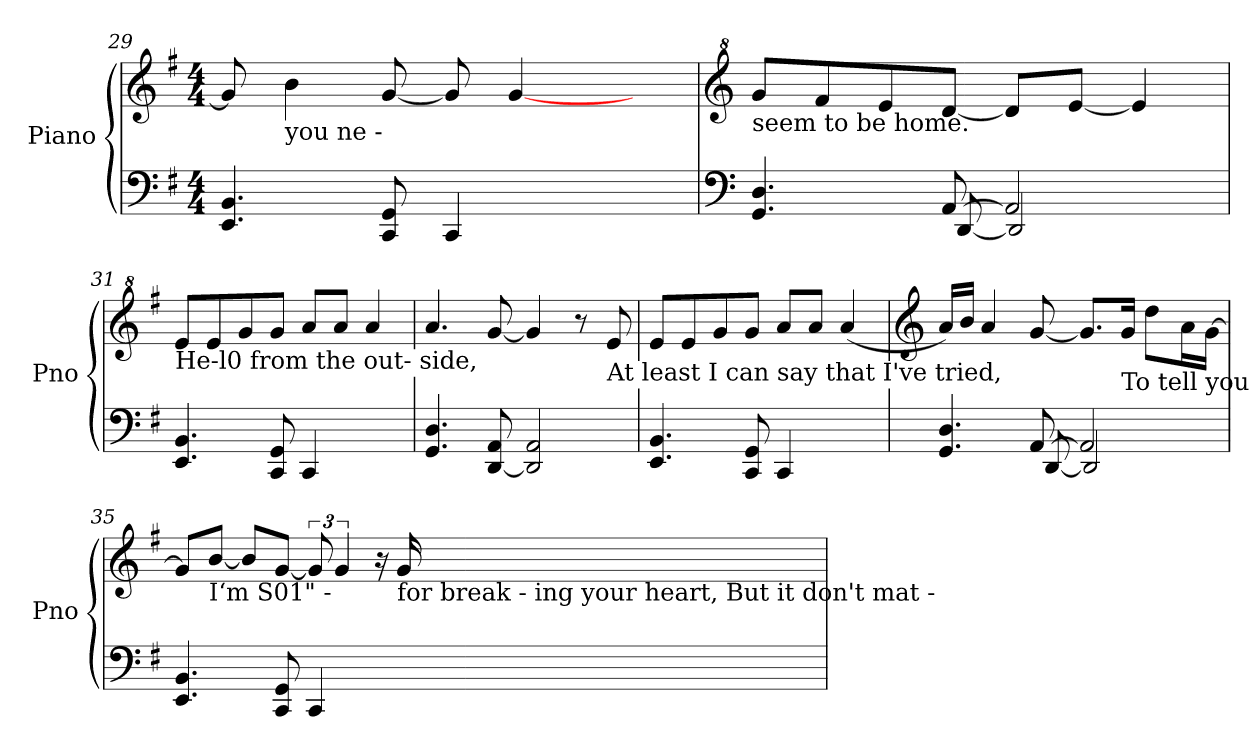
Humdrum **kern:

**kern	**kern
*part1	*part1
*staff2	*staff1
*I"Piano	*
*I'Pno	*
*clefF4	*clefG2
*k[f#]	*k[f#]
*M4/4	*M4/4
=29	=29
4.EE/ 4.BB/	8g/]
!	!LO:TX:b:t=you ne -
.	4b\
8CC/ 8GG/	[8g/
4CC/	8g/L]
.	[4g/
4ryy	.
.	8ryy
!!LO:PB:g=z
=30	=30
*clefF4	*clefG^2
*^	*
!	!	!LO:TX:b:t=seem to be home.
4.GG/ 4.D/	4.ryy	8gg/L
.	.	8ff#/
.	.	8ee/
[8AA/	[8DD/	[8dd/J
2AA/]	2DD/]	8dd/L]
.	.	[8ee/J
.	.	4ee/]
*v	*v	*
=31	=31
!	!LO:TX:b:t=He-l0 from the out- side,
4.EE/ 4.BB/	8ee/L
.	8ee/
.	8gg/
8CC/ 8GG/	8gg/J
4CC/	8aa/L
.	8aa/J
4ryy	4aa/
=32	=32
4.GG/ 4.D/	4.aa/
[8DD/ 8AA/	[8gg/
2DD/] 2AA/	4gg/]
.	8r
!	!LO:TX:b:t=At least I can say that I've tried,
.	8ee/
=33	=33
4.EE/ 4.BB/	8ee/L
.	8ee/
.	8gg/
8CC/ 8GG/	8gg/J
4CC/	8aa/L
.	8aa/J
4ryy	(4aa/
!!LO:LB:g=z
=34	=34
*	*clefG2
*^	*
4.GG/ 4.D/	4.ryy	16a/LL)
.	.	16b/JJ
.	.	4a/
[8AA/	[8DD/	[8g/
2AA/]	2DD/]	8.g/L]
!	!	!LO:TX:b:t=To tell you
.	.	16g/Jk
.	.	8dd\L
.	.	16a\L
.	.	[16g\JJ
*v	*v	*
=35	=35
4.EE/ 4.BB/	8g/L]
!	!LO:TX:b:t=I‘m S01" -
.	[8b/J
.	8b/L]
8CC/ 8GG/	[8g/J
4CC/	12g/]
.	6g/
4ryy	16r
!	!LO:TX:b:t=for break - ing your heart, But it don't mat -
.	16g/
.	8ryy
=	=
*-	*-
